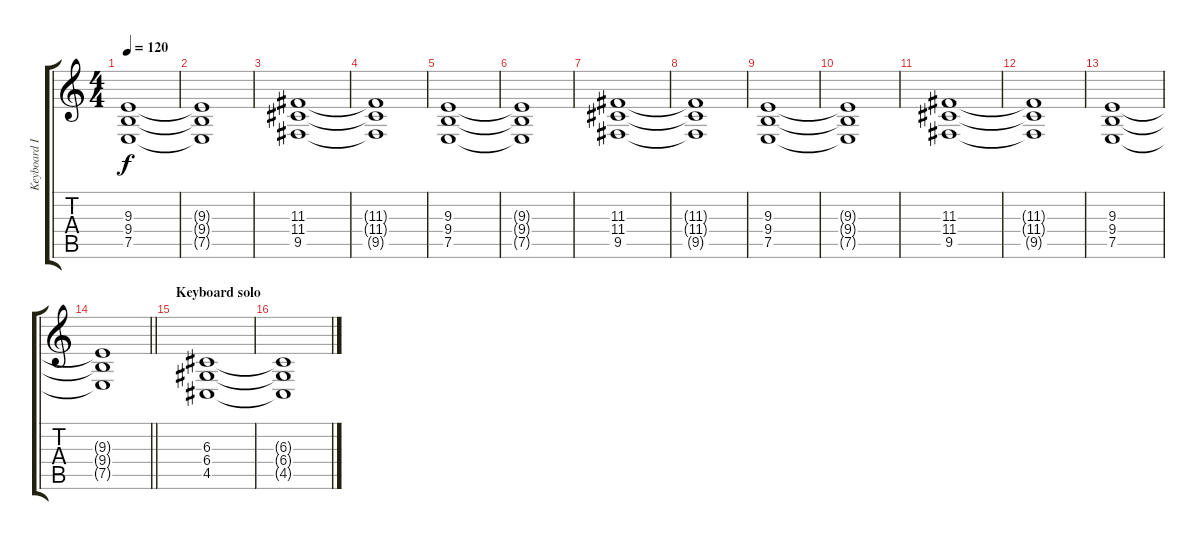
\track ("Keyboard II" "Keyboard I") {instrument pad2warm}
\staff {score tabs}
\tuning (E4 B3 G3 D3 A2 E2) {hide}
\ts (4 4)
\tempo 120
\clef g2
\ks c
(9.3 9.4 7.5).1{dy f} |
(9.3{t} 9.4{t} 7.5{t}).1 |
(11.3 11.4 9.5).1 |
(11.3{t} 11.4{t} 9.5{t}).1 |
(9.3 9.4 7.5).1 |
(9.3{t} 9.4{t} 7.5{t}).1 |
(11.3 11.4 9.5).1 |
(11.3{t} 11.4{t} 9.5{t}).1 |
(9.3 9.4 7.5).1 |
(9.3{t} 9.4{t} 7.5{t}).1 |
(11.3 11.4 9.5).1 |
(11.3{t} 11.4{t} 9.5{t}).1 |
(9.3 9.4 7.5).1 |
\barLineRight lightlight
(9.3{t} 9.4{t} 7.5{t}).1 |
\section ("" "Keyboard solo")
(6.3 6.4 4.5).1 |
(6.3{t} 6.4{t} 4.5{t}).1
